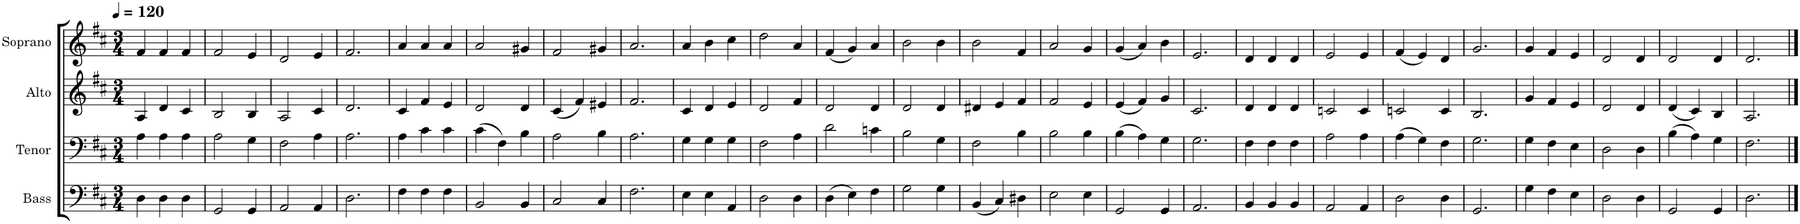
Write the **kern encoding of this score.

**kern	**kern	**kern	**kern
*part4	*part3	*part2	*part1
*staff4	*staff3	*staff2	*staff1
*I"Bass	*I"Tenor	*I"Alto	*I"Soprano
*I'B.	*I'T.	*I'A.	*I'S.
*clefF4	*clefF4	*clefG2	*clefG2
*k[f#c#]	*k[f#c#]	*k[f#c#]	*k[f#c#]
*M3/4	*M3/4	*M3/4	*M3/4
*MM120	*MM120	*MM120	*MM120
=1	=1	=1	=1
4D\	4A\	4A/	4f#/
4D\	4A\	4d/	4f#/
4D\	4A\	4c#/	4f#/
=2	=2	=2	=2
2GG/	2A\	2B/	2f#/
4GG/	4G\	4B/	4e/
=3	=3	=3	=3
2AA/	2F#\	2A/	2d/
4AA/	4A\	4c#/	4e/
=4	=4	=4	=4
2.D\	2.A\	2.d/	2.f#/
=5	=5	=5	=5
4F#\	4A\	4c#/	4a/
4F#\	4c#\	4f#/	4a/
4F#\	4c#\	4e/	4a/
=6	=6	=6	=6
2BB/	(4c#\	2d/	2a/
.	4F#\)	.	.
4BB/	4B\	4d/	4g#X/
=7	=7	=7	=7
2C#/	2A\	(4c#/	2f#/
.	.	4f#/)	.
4C#/	4B\	4e#X/	4g#X/
=8	=8	=8	=8
2.F#\	2.A\	2.f#/	2.a/
=9	=9	=9	=9
4E\	4G\	4c#/	4a/
4E\	4G\	4d/	4b\
4AA/	4G\	4e/	4cc#\
=10	=10	=10	=10
2D\	2F#\	2d/	2dd\
4D\	4A\	4f#/	4a/
=11	=11	=11	=11
(4D\	2d\	2d/	(4f#/
4E\)	.	.	4g/)
4F#\	4cn\	4d/	4a/
=12	=12	=12	=12
2G\	2B\	2d/	2b\
4G\	4G\	4d/	4b\
=13	=13	=13	=13
(4BB/	2F#\	4d#X/	2b\
4C#/)	.	4e/	.
4D#X\	4B\	4f#/	4f#/
=14	=14	=14	=14
2E\	2B\	2f#/	2a/
4E\	4B\	4e/	4g/
=15	=15	=15	=15
2GG/	(4B\	(4e/	(4g/
.	4A\)	4f#/)	4a/)
4GG/	4G\	4g/	4b\
=16	=16	=16	=16
2.AA/	2.G\	2.c#/	2.e/
=17	=17	=17	=17
4BB/	4F#\	4d/	4d/
4BB/	4F#\	4d/	4d/
4BB/	4F#\	4d/	4d/
=18	=18	=18	=18
2AA/	2A\	2cn/	2e/
4AA/	4A\	4c/	4e/
=19	=19	=19	=19
2D\	(4A\	2cn/	(4f#/
.	4G\)	.	4e/)
4D\	4F#\	4c/	4d/
=20	=20	=20	=20
2.GG/	2.G\	2.B/	2.g/
=21	=21	=21	=21
4G\	4G\	4g/	4g/
4F#\	4F#\	4f#/	4f#/
4E\	4E\	4e/	4e/
=22	=22	=22	=22
2D\	2D\	2d/	2d/
4D\	4D\	4d/	4d/
=23	=23	=23	=23
2GG/	(4B\	(4d/	2d/
.	4A\)	4c#/)	.
4GG/	4G\	4B/	4d/
=24	=24	=24	=24
2.D\	2.F#\	2.A/	2.d/
==	==	==	==
*-	*-	*-	*-
